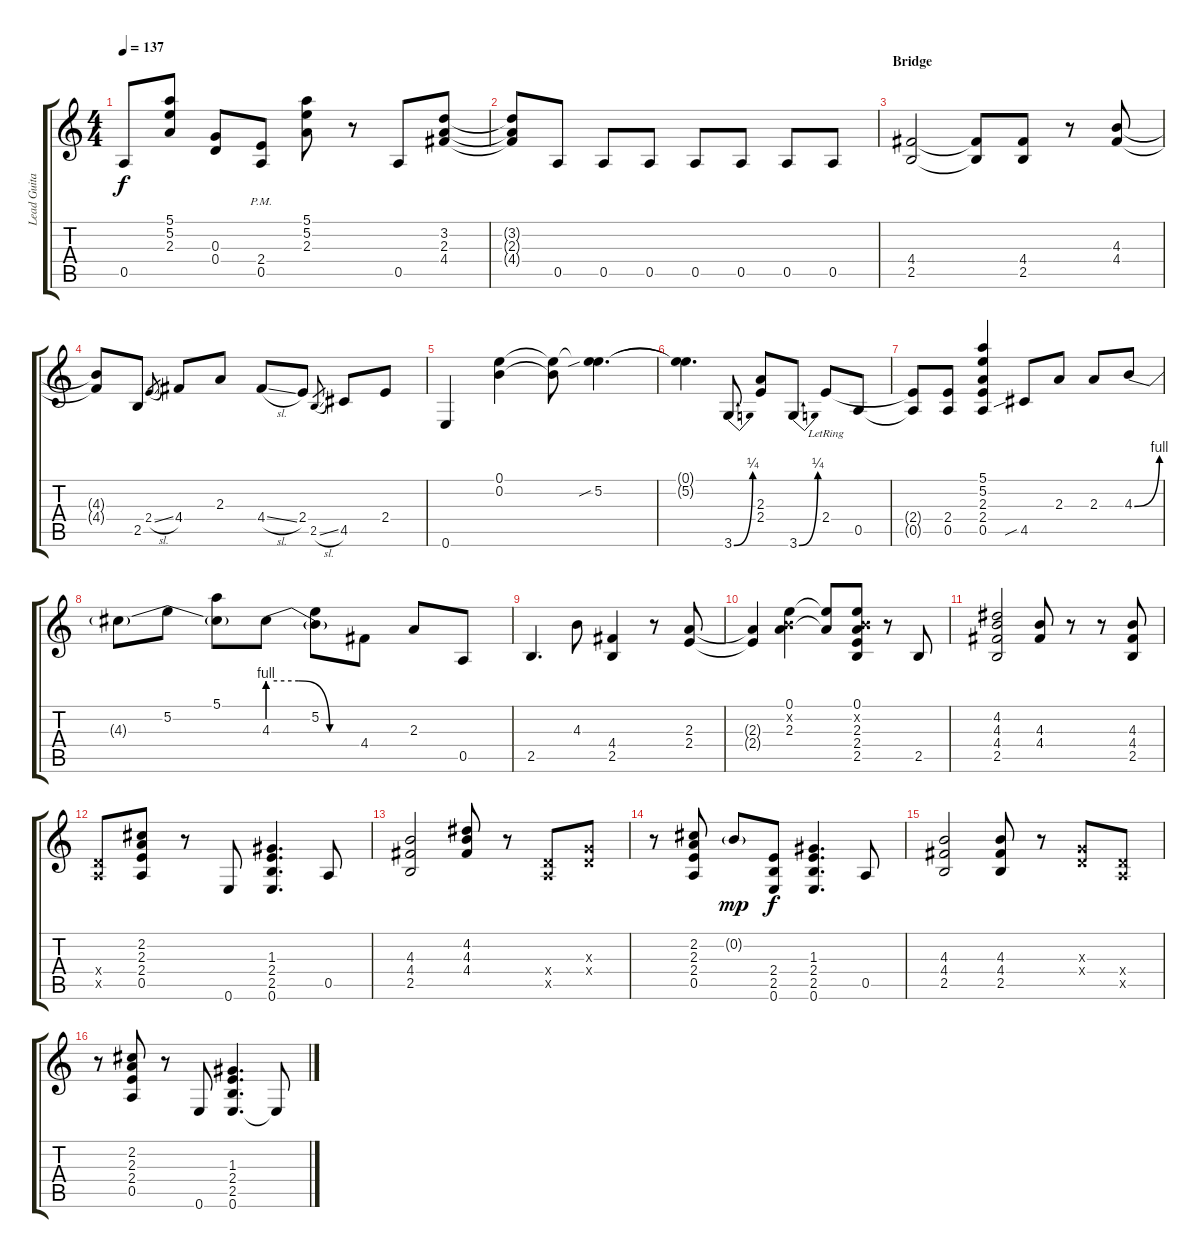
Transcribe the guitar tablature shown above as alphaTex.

\track ("Lead Guitar" "Lead Guita") {instrument overdrivenguitar}
\staff {score tabs}
\tuning (E4 B3 G3 D3 A2 E2) {hide}
\ts (4 4)
\tempo 137
\clef g2
\ks c
0.5.8{dy f} (5.1 5.2 2.3).8 (0.3 0.4).8 (2.4{pm} 0.5).8 (5.1 5.2 2.3).8 r.8 0.5.8 (3.2 2.3 4.4).8 |
(3.2{t} 2.3{t} 4.4{t}).8 0.5.8 0.5.8 0.5.8 0.5.8 0.5.8 0.5.8 0.5.8 |
\section ("" "Bridge")
(4.4 2.5).2 (4.4{t} 2.5{t}).8 (4.4 2.5).8 r.8 (4.3 4.4).8 |
(4.3{t} 4.4{t}).8 2.5.8 2.4{sl}.8{gr} 4.4.8 2.3.8 4.4{sl}.8 2.4.8 2.5{sl}.8{gr} 4.5.8 2.4.8 |
0.6.4 (0.1 0.2).4 (0.1{t} 0.2{t}).8 (0.1{t} 5.2{sib}).4{d} |
(0.1{t} 5.2{t}).4{d} 3.6{be (bend 0 0 60 1)}.8 (2.3 2.4).8 3.6{be (bend 0 0 60 1)}.8 2.4{lr}.8 0.5.8 |
(2.4{t} 0.5{t}).8 (2.4 0.5).8 (5.1 5.2 2.3 2.4 0.5).4 4.5{sib}.8 2.3.8 2.3.8 4.3{be (bend 0 0 60 4)}.8 |
4.3{t}.8 5.2.8 (5.1 4.3{t}).8 4.3{be (custom 0 4 20 4 40 0 60 0)}.8 (5.2 4.3{t}).8 4.4.8 2.3.8 0.5.8 |
2.5.4{d} 4.3.8 (4.4 2.5).4 r.8 (2.3 2.4).8 |
(2.3{t} 2.4{t}).4 (0.1 0.2{x} 2.3).4 (0.1{t} 2.3{t}).8 (0.1 0.2{x} 2.3 2.4 2.5).8 r.8 2.5.8 |
(4.2 4.3 4.4 2.5).2 (4.3 4.4).8 r.8 r.8 (4.3 4.4 2.5).8 |
(0.4{x} 0.5{x}).8 (2.2 2.3 2.4 0.5).8 r.8 0.6.8 (1.3 2.4 2.5 0.6).4{d} 0.5.8 |
(4.3 4.4 2.5).2 (4.2 4.3 4.4).8 r.8 (0.4{x} 0.5{x}).8 (0.3{x} 0.4{x}).8 |
r.8 (2.2 2.3 2.4 0.5).8 0.2{g}.8{dy mp} (2.4 2.5 0.6).8{dy f} (1.3 2.4 2.5 0.6).4{d} 0.5.8 |
(4.3 4.4 2.5).2 (4.3 4.4 2.5).8 r.8 (0.3{x} 0.4{x}).8 (0.4{x} 0.5{x}).8 |
r.8 (2.2 2.3 2.4 0.5).8 r.8 0.6.8 (1.3 2.4 2.5 0.6).4{d} 0.6{t}.8
